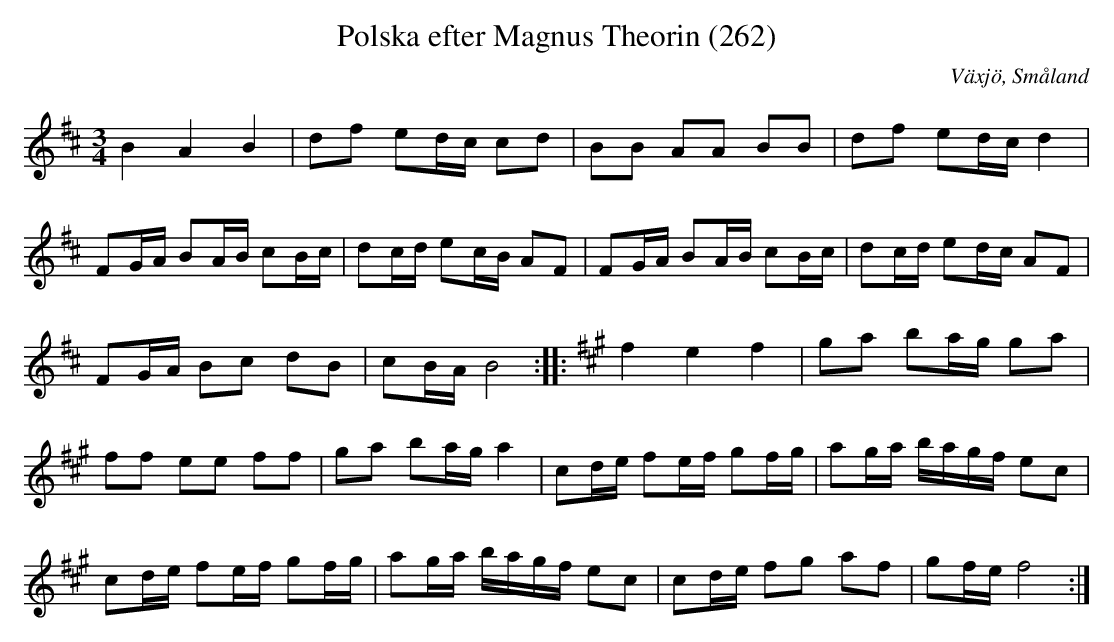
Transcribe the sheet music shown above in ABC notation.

X:1
T:Polska efter Magnus Theorin (262)
O:Växjö, Småland
M:3/4
L:1/8
K:Bm
B2A2B2|df ed/2c/2 cd|BB AA BB|df ed/2c/2 d2|
FG/2A/2 BA/2B/2 cB/2c/2|dc/2d/2 ec/2B/2 AF|FG/2A/2 BA/2B/2 cB/2c/2|dc/2d/2 ed/2c/2 AF|
FG/2A/2 Bc dB|cB/2A/2 B4::[K:F#m]f2e2f2|ga ba/2g/2 ga|
ff ee ff|ga ba/2g/2 a2|cd/2e/2 fe/2f/2 gf/2g/2|ag/2a/2 b/2a/2g/2f/2 ec|
cd/2e/2 fe/2f/2 gf/2g/2|ag/2a/2 b/2a/2g/2f/2 ec|cd/2e/2 fg af|gf/2e/2 f4:|
